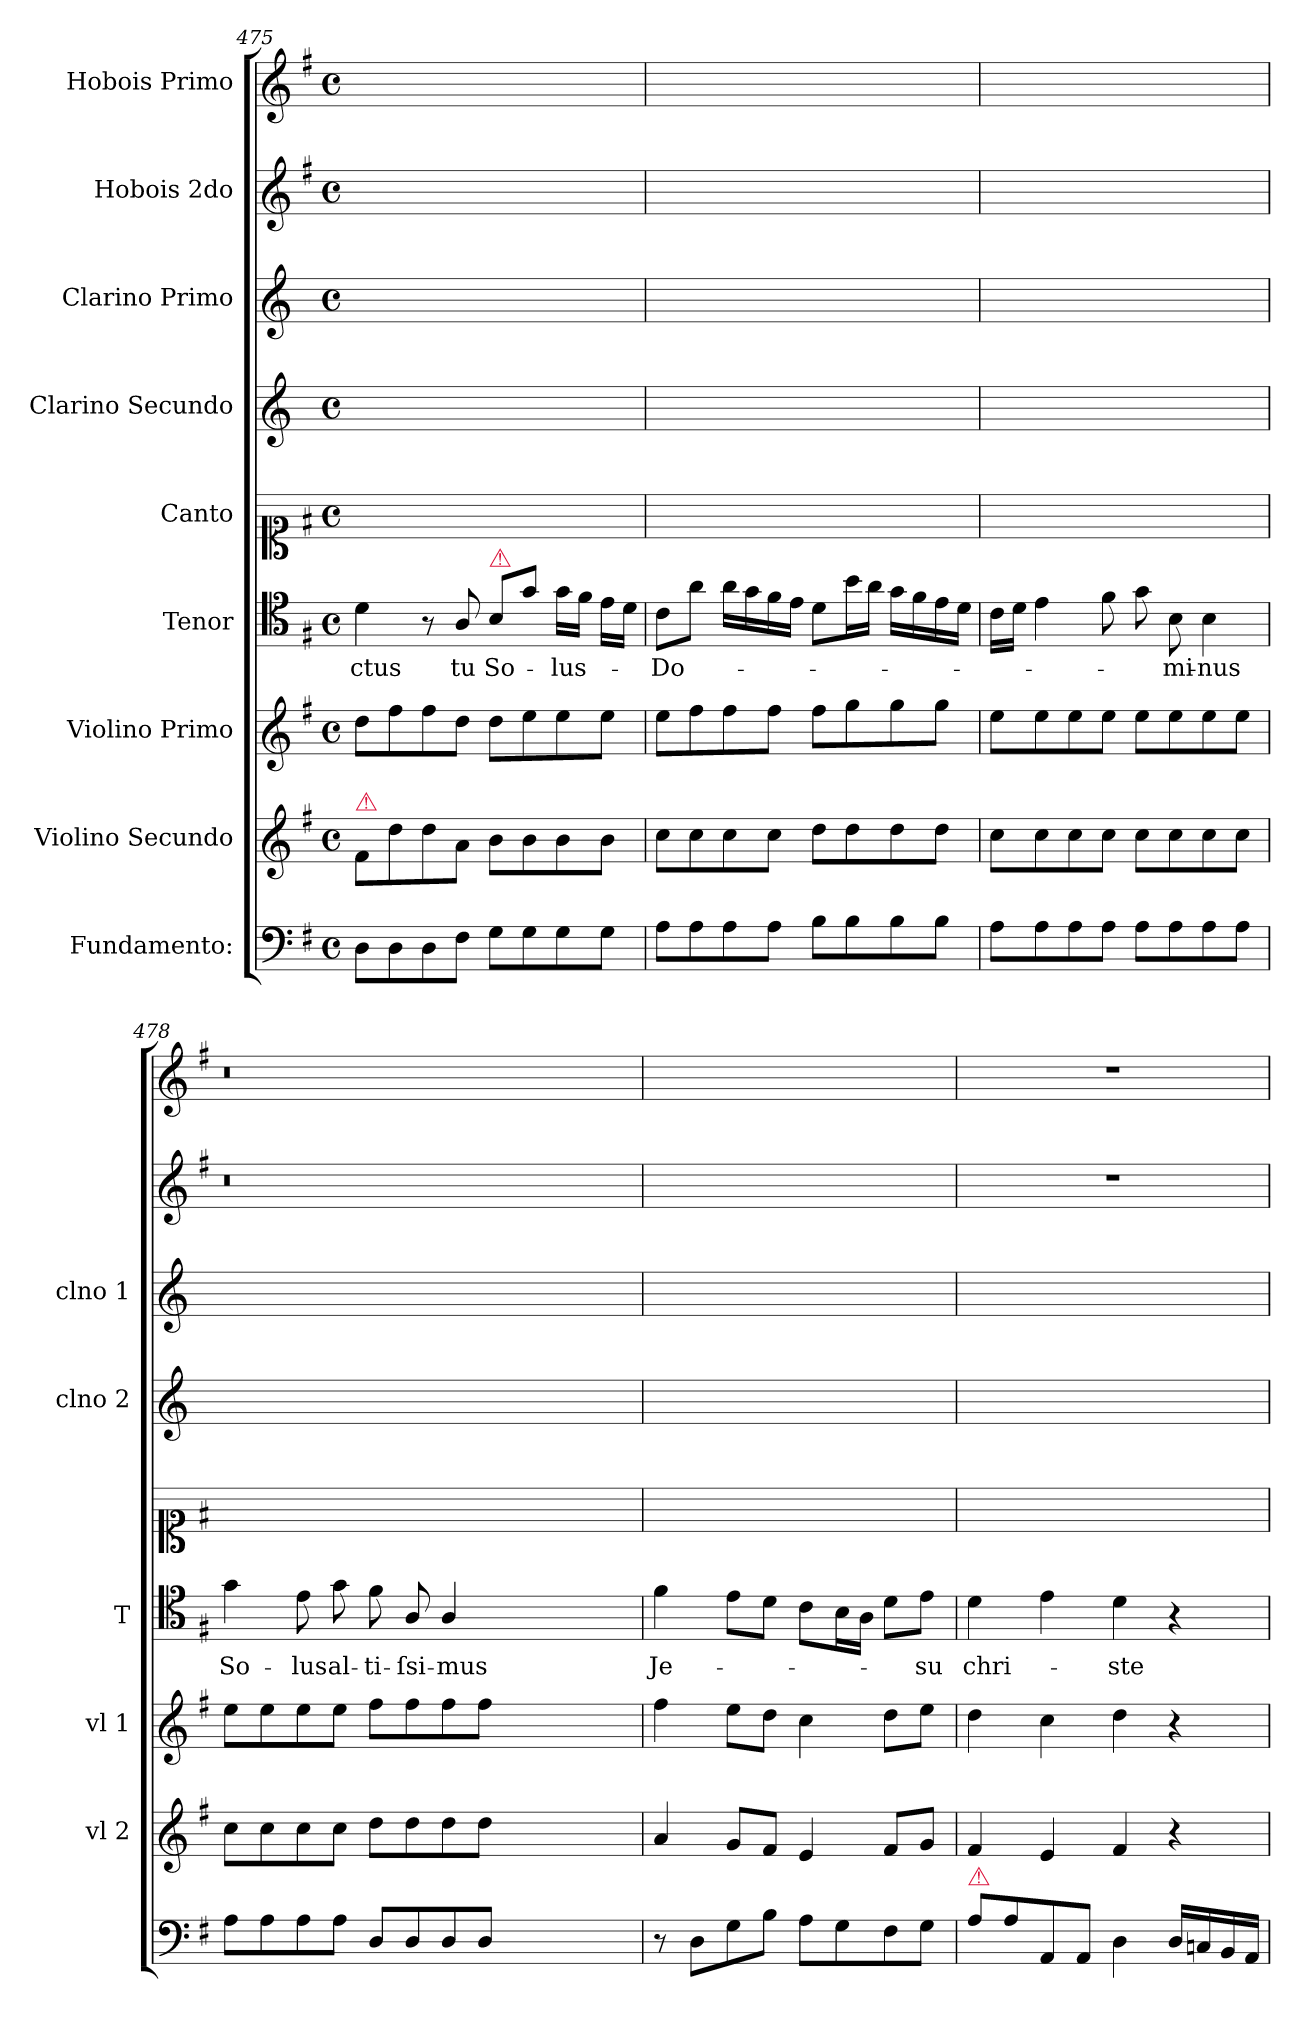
**kern	**kern	**kern	**kern	**text	**kern	**kern	**kern	**kern	**kern
*part9	*part8	*part7	*part6	*part6	*part5	*part4	*part3	*part2	*part1
*staff9	*staff8	*staff7	*staff6	*staff6	*staff5	*staff4	*staff3	*staff2	*staff1
*I"Fundamento:	*I"Violino Secundo	*I"Violino Primo	*I"Tenor	*	*I"Canto	*I"Clarino Secundo	*I"Clarino Primo	*I"Hobois 2do	*I"Hobois Primo
*	*I'vl 2	*I'vl 1	*I'T	*	*	*I'clno 2	*I'clno 1	*	*
*clefF4	*clefG2	*clefG2	*clefC4	*	*clefC1	*clefG2	*clefG2	*clefG2	*clefG2
*	*	*	*	*	*	*ITrd-1c-2	*ITrd-1c-2	*	*
*k[f#]	*k[f#]	*k[f#]	*k[f#]	*	*k[f#]	*k[f#c#]	*k[f#c#]	*k[f#]	*k[f#]
*M4/4	*M4/4	*M4/4	*M4/4	*	*M4/4	*M4/4	*M4/4	*M4/4	*M4/4
*met(c)	*met(c)	*met(c)	*met(c)	*	*met(c)	*met(c)	*met(c)	*met(c)	*met(c)
=475	=475	=475	=475	=475	=475	=475	=475	=475	=475
!	!LO:TX:a:color=crimson:t=⚠	!	!	!	!	!	!	!	!
8D\L	8f#/L	8dd\L	4d\	-ctus	1ryy	1ryy	1ryy	1ryy	1ryy
8D\	8dd\	8ff#\	.	.	.	.	.	.	.
8D\	8dd\	8ff#\	8r	.	.	.	.	.	.
8F#\J	8a\J	8dd\J	8A/	tu	.	.	.	.	.
!	!	!	!LO:TX:a:color=crimson:t=⚠	!	!	!	!	!	!
8G\L	8b\L	8dd\L	8B/L	So-	.	.	.	.	.
8G\	8b\	8ee\	8g\J	.	.	.	.	.	.
8G\	8b\	8ee\	16g\LL	-lus-	.	.	.	.	.
.	.	.	16f#\JJ	.	.	.	.	.	.
8G\J	8b\J	8ee\J	16e\LL	.	.	.	.	.	.
.	.	.	16d\JJ	.	.	.	.	.	.
=476	=476	=476	=476	=476	=476	=476	=476	=476	=476
8A\L	8cc\L	8ee\L	8c\L	-Do-	1ryy	1ryy	1ryy	1ryy	1ryy
8A\	8cc\	8ff#\	8a\J	.	.	.	.	.	.
8A\	8cc\	8ff#\	16a\LL	.	.	.	.	.	.
.	.	.	16g\	.	.	.	.	.	.
8A\J	8cc\J	8ff#\J	16f#\	.	.	.	.	.	.
.	.	.	16e\JJ	.	.	.	.	.	.
8B\L	8dd\L	8ff#\L	8d\L	.	.	.	.	.	.
8B\	8dd\	8gg\	16b\L	.	.	.	.	.	.
.	.	.	16a\JJ	.	.	.	.	.	.
8B\	8dd\	8gg\	16g\LL	.	.	.	.	.	.
.	.	.	16f#\	.	.	.	.	.	.
8B\J	8dd\J	8gg\J	16e\	.	.	.	.	.	.
.	.	.	16d\JJ	.	.	.	.	.	.
=477	=477	=477	=477	=477	=477	=477	=477	=477	=477
8A\L	8cc\L	8ee\L	16c\LL	.	1ryy	1ryy	1ryy	1ryy	1ryy
.	.	.	16d\JJ	.	.	.	.	.	.
8A\	8cc\	8ee\	4e\	.	.	.	.	.	.
8A\	8cc\	8ee\	.	.	.	.	.	.	.
8A\J	8cc\J	8ee\J	8f#\	.	.	.	.	.	.
8A\L	8cc\L	8ee\L	8g\	.	.	.	.	.	.
8A\	8cc\	8ee\	8B\	-mi-	.	.	.	.	.
8A\	8cc\	8ee\	4B\	-nus	.	.	.	.	.
8A\J	8cc\J	8ee\J	.	.	.	.	.	.	.
=478	=478	=478	=478	=478	=478	=478	=478	=478	=478
8A\L	8cc\L	8ee\L	4g\	So-	1ryy	1ryy	1ryy	0r	0r
8A\	8cc\	8ee\	.	.	.	.	.	.	.
8A\	8cc\	8ee\	8e\	-lus	.	.	.	.	.
8A\J	8cc\J	8ee\J	8g\	al-	.	.	.	.	.
8D/L	8dd\L	8ff#\L	8f#\	-ti-	.	.	.	.	.
8D/	8dd\	8ff#\	8A/	-ſsi-	.	.	.	.	.
8D/	8dd\	8ff#\	4A/	-mus	.	.	.	.	.
8D/J	8dd\J	8ff#\J	.	.	.	.	.	.	.
1ryy	1ryy	1ryy	1ryy	.	1ryy	1ryy	1ryy	.	.
=479	=479	=479	=479	=479	=479	=479	=479	=479	=479
8r	4a/	4ff#\	4f#\	Je-	1ryy	1ryy	1ryy	1ryy	1ryy
8D\L	.	.	.	.	.	.	.	.	.
8G\	8g/L	8ee\L	8e\L	.	.	.	.	.	.
8B\J	8f#/J	8dd\J	8d\J	.	.	.	.	.	.
8A\L	4e/	4cc\	8c\L	.	.	.	.	.	.
8G\	.	.	16B\L	.	.	.	.	.	.
.	.	.	16A\JJ	.	.	.	.	.	.
8F#\	8f#/L	8dd\L	8d\L	.	.	.	.	.	.
8G\J	8g/J	8ee\J	8e\J	-su	.	.	.	.	.
=480	=480	=480	=480	=480	=480	=480	=480	=480	=480
!LO:TX:a:color=crimson:t=⚠	!	!	!	!	!	!	!	!	!
8A\L	4f#/	4dd\	4d\	chri-	1ryy	1ryy	1ryy	1r	1r
8A\	.	.	.	.	.	.	.	.	.
8AA/	4e/	4cc\	4e\	.	.	.	.	.	.
8AA/J	.	.	.	.	.	.	.	.	.
4D\	4f#/	4dd\	4d\	-ste	.	.	.	.	.
16D/LL	4r	4r	4r	.	.	.	.	.	.
16Cn/	.	.	.	.	.	.	.	.	.
16BB/	.	.	.	.	.	.	.	.	.
16AA/JJ	.	.	.	.	.	.	.	.	.
=	=	=	=	=	=	=	=	=	=
*-	*-	*-	*-	*-	*-	*-	*-	*-	*-
